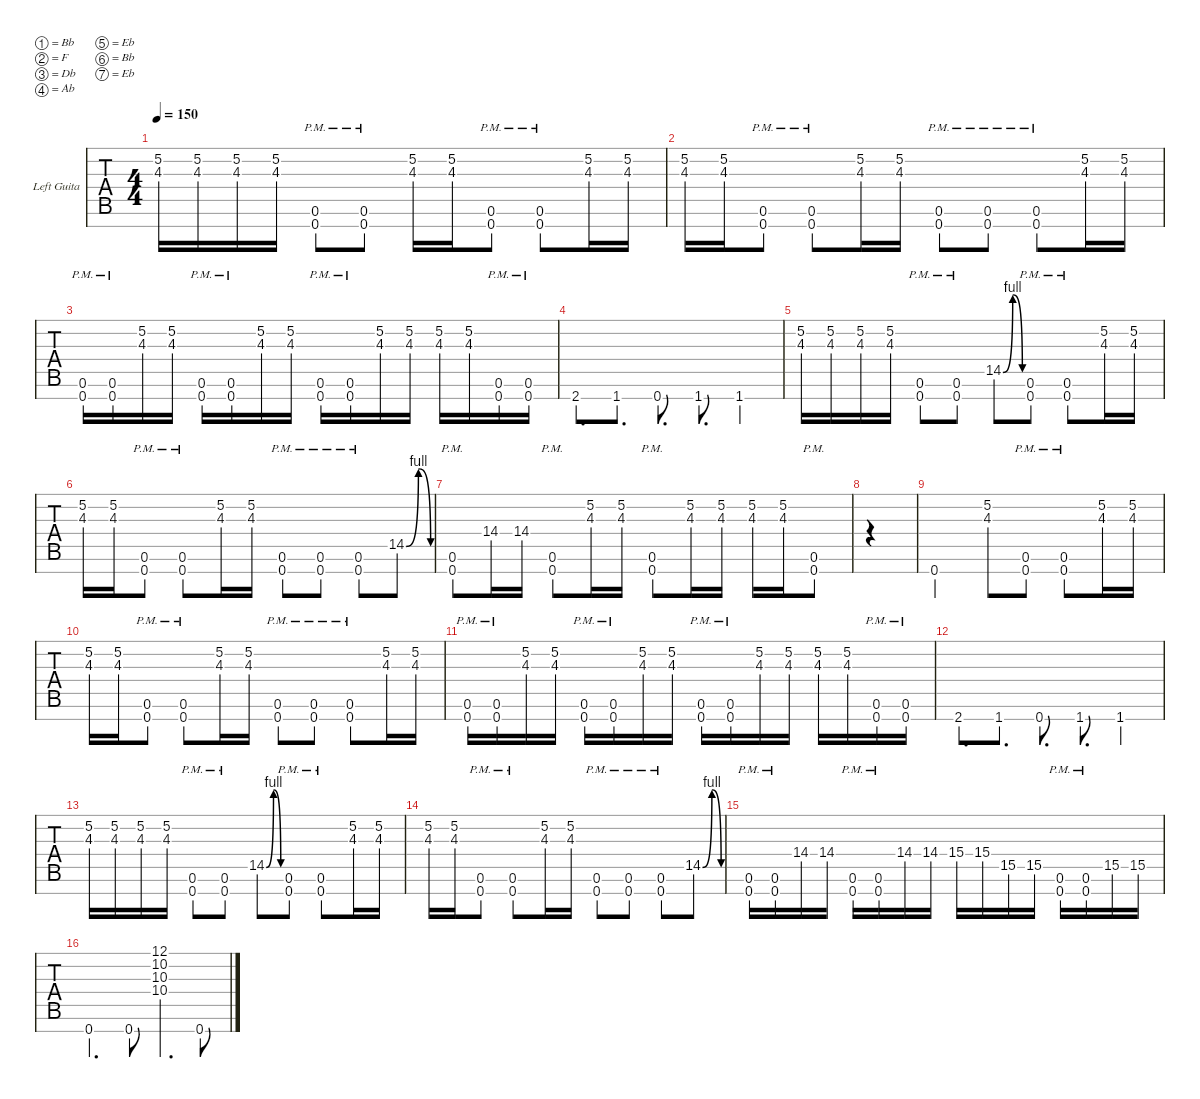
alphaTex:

\defaultSystemsLayout 4
\hideDynamics
\bracketExtendMode nobrackets
\firstSystemTrackNameOrientation horizontal
\track ("Left Guitar" "Left Guita") {instrument distortionguitar}
\staff {tabs}
\tuning (Bb3 F3 Db3 Ab2 Eb2 Bb1 Eb1)
\ts (4 4)
\tempo 150
\clef g2
\ks c
(5.2{acc #} 4.3).16{dy mf instrument distortionguitar} (5.2{acc #} 4.3).16 (5.2{acc #} 4.3).16 (5.2{acc #} 4.3).16 (0.7{pm acc #} 0.6{pm acc #}).8 (0.7{pm acc #} 0.6{pm acc #}).8 (5.2{acc #} 4.3).16 (5.2{acc #} 4.3).16 (0.7{pm acc #} 0.6{pm acc #}).8 (0.7{pm acc #} 0.6{pm acc #}).8 (4.3 5.2{acc #}).16 (4.3 5.2{acc #}).16 |
(4.3 5.2{acc #}).16 (4.3 5.2{acc #}).16 (0.7{pm acc #} 0.6{pm acc #}).8 (0.7{pm acc #} 0.6{pm acc #}).8 (4.3 5.2{acc #}).16 (4.3 5.2{acc #}).16 (0.7{pm acc #} 0.6{pm acc #}).8 (0.7{pm acc #} 0.6{pm acc #}).8 (0.7{pm acc #} 0.6{pm acc #}).8 (4.3 5.2{acc #}).16 (4.3 5.2{acc #}).16 |
(0.7{pm acc #} 0.6{pm acc #}).16 (0.7{pm acc #} 0.6{pm acc #}).16 (5.2{acc #} 4.3).16 (5.2{acc #} 4.3).16 (0.7{pm acc #} 0.6{pm acc #}).16 (0.7{pm acc #} 0.6{pm acc #}).16 (5.2{acc #} 4.3).16 (5.2{acc #} 4.3).16 (0.7{pm acc #} 0.6{pm acc #}).16 (0.7{pm acc #} 0.6{pm acc #}).16 (5.2{acc #} 4.3).16 (5.2{acc #} 4.3).16 (5.2{acc #} 4.3).16 (5.2{acc #} 4.3).16 (0.7{pm acc #} 0.6{pm acc #}).16 (0.7{pm acc #} 0.6{pm acc #}).16 |
2.7.8{d} 1.7.8{d} 0.7{acc #}.8{d} 1.7.8{d} 1.7.4 |
(5.2{acc #} 4.3).16 (5.2{acc #} 4.3).16 (5.2{acc #} 4.3).16 (5.2{acc #} 4.3).16 (0.7{pm acc #} 0.6{pm acc #}).8 (0.7{pm acc #} 0.6{pm acc #}).8 14.5{be (bendrelease 0 0 10.2 4 20.4 4 30 0)}.8 (0.7{pm acc #} 0.6{pm acc #}).8 (0.7{pm acc #} 0.6{pm acc #}).8 (4.3 5.2{acc #}).16 (4.3 5.2{acc #}).16 |
(4.3 5.2{acc #}).16 (4.3 5.2{acc #}).16 (0.7{pm acc #} 0.6{pm acc #}).8 (0.7{pm acc #} 0.6{pm acc #}).8 (5.2{acc #} 4.3).16 (5.2{acc #} 4.3).16 (0.7{pm acc #} 0.6{pm acc #}).8 (0.7{pm acc #} 0.6{pm acc #}).8 (0.7{pm acc #} 0.6{pm acc #}).8 14.5{be (bendrelease 0 0 10.2 4 20.4 4 30 0)}.8 |
(0.7{pm acc #} 0.6{pm acc #}).8 14.4{acc #}.16 14.4{acc #}.16 (0.7{pm acc #} 0.6{pm acc #}).8 (4.3 5.2{acc #}).16 (4.3 5.2{acc #}).16 (0.7{pm acc #} 0.6{pm acc #}).8 (4.3 5.2{acc #}).16 (4.3 5.2{acc #}).16 (4.3 5.2{acc #}).16 (4.3 5.2{acc #}).16 (0.7{pm acc #} 0.6{pm acc #}).8 |
|
0.7{acc #}.2 (5.2{acc #} 4.3).8 (0.7{pm acc #} 0.6{pm acc #}).8 (0.7{pm acc #} 0.6{pm acc #}).8 (5.2{acc #} 4.3).16 (5.2{acc #} 4.3).16 |
(5.2{acc #} 4.3).16 (5.2{acc #} 4.3).16 (0.7{pm acc #} 0.6{pm acc #}).8 (0.7{pm acc #} 0.6{pm acc #}).8 (5.2{acc #} 4.3).16 (5.2{acc #} 4.3).16 (0.7{pm acc #} 0.6{pm acc #}).8 (0.7{pm acc #} 0.6{pm acc #}).8 (0.7{pm acc #} 0.6{pm acc #}).8 (4.3 5.2{acc #}).16 (4.3 5.2{acc #}).16 |
(0.7{pm acc #} 0.6{pm acc #}).16 (0.7{pm acc #} 0.6{pm acc #}).16 (4.3 5.2{acc #}).16 (4.3 5.2{acc #}).16 (0.7{pm acc #} 0.6{pm acc #}).16 (0.7{pm acc #} 0.6{pm acc #}).16 (4.3 5.2{acc #}).16 (4.3 5.2{acc #}).16 (0.7{pm acc #} 0.6{pm acc #}).16 (0.7{pm acc #} 0.6{pm acc #}).16 (4.3 5.2{acc #}).16 (4.3 5.2{acc #}).16 (4.3 5.2{acc #}).16 (4.3 5.2{acc #}).16 (0.7{pm acc #} 0.6{pm acc #}).16 (0.7{pm acc #} 0.6{pm acc #}).16 |
2.7.8{d} 1.7.8{d} 0.7{acc #}.8{d} 1.7.8{d} 1.7.4 |
(5.2{acc #} 4.3).16 (5.2{acc #} 4.3).16 (5.2{acc #} 4.3).16 (5.2{acc #} 4.3).16 (0.7{pm acc #} 0.6{pm acc #}).8 (0.7{pm acc #} 0.6{pm acc #}).8 14.5{be (bendrelease 0 0 10.2 4 20.4 4 30 0)}.8 (0.7{pm acc #} 0.6{pm acc #}).8 (0.7{pm acc #} 0.6{pm acc #}).8 (4.3 5.2{acc #}).16 (4.3 5.2{acc #}).16 |
(4.3 5.2{acc #}).16 (4.3 5.2{acc #}).16 (0.7{pm acc #} 0.6{pm acc #}).8 (0.7{pm acc #} 0.6{pm acc #}).8 (5.2{acc #} 4.3).16 (5.2{acc #} 4.3).16 (0.7{pm acc #} 0.6{pm acc #}).8 (0.7{pm acc #} 0.6{pm acc #}).8 (0.7{pm acc #} 0.6{pm acc #}).8 14.5{be (bendrelease 0 0 10.2 4 20.4 4 30 0)}.8 |
(0.7{pm acc #} 0.6{pm acc #}).16 (0.7{pm acc #} 0.6{pm acc #}).16 14.4{acc #}.16 14.4{acc #}.16 (0.7{pm acc #} 0.6{pm acc #}).16 (0.7{pm acc #} 0.6{pm acc #}).16 14.4{acc #}.16 14.4{acc #}.16 15.4.16 15.4.16 15.5{acc #}.16 15.5{acc #}.16 (0.7{pm acc #} 0.6{pm acc #}).16 (0.6{pm acc #} 0.7{pm acc #}).16 15.5{acc #}.16 15.5{acc #}.16 |
0.7{acc #}.4{d} 0.7{acc #}.8 (12.1{acc #} 10.2{acc #} 10.3 10.4{acc #}).4{d} 0.7{acc #}.8
